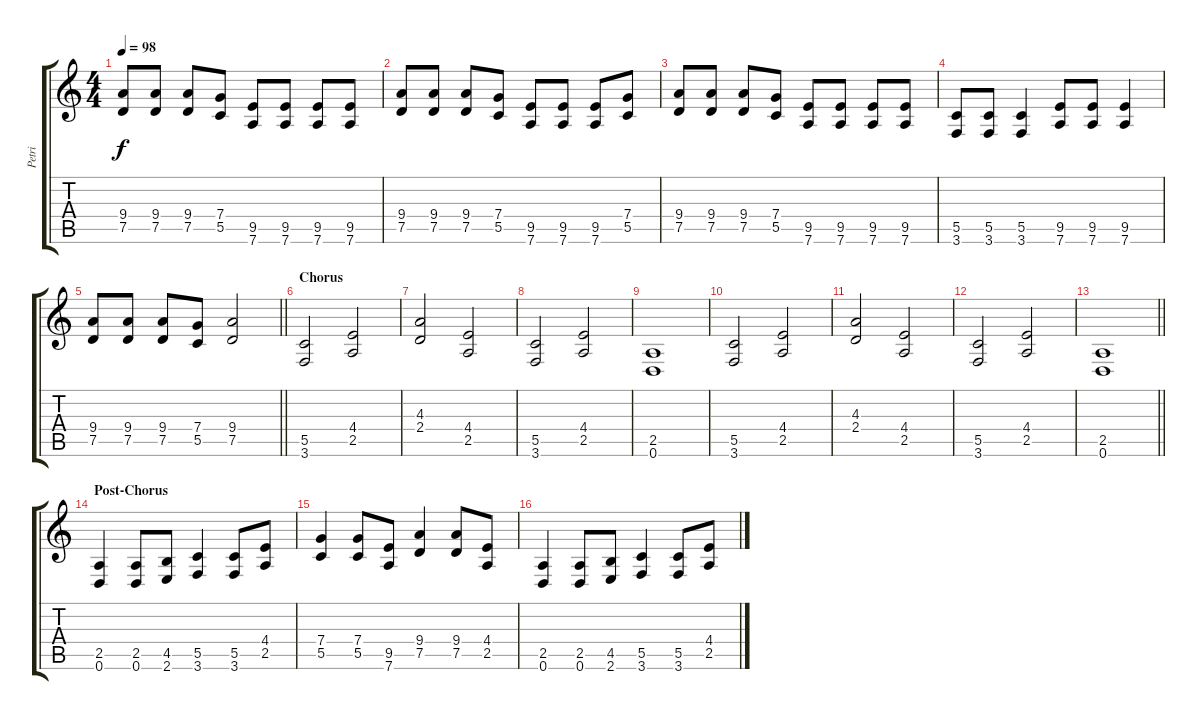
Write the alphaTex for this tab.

\track ("Petri" "Petri") {instrument distortionguitar}
\staff {score tabs}
\tuning (D4 A3 F3 C3 G2 D2) {hide}
\ts (4 4)
\tempo 98
\clef g2
\ks c
(9.4 7.5).8{dy f} (9.4 7.5).8 (9.4 7.5).8 (7.4 5.5).8 (9.5 7.6).8 (9.5 7.6).8 (9.5 7.6).8 (9.5 7.6).8 |
(9.4 7.5).8 (9.4 7.5).8 (9.4 7.5).8 (7.4 5.5).8 (9.5 7.6).8 (9.5 7.6).8 (9.5 7.6).8 (7.4 5.5).8 |
(9.4 7.5).8 (9.4 7.5).8 (9.4 7.5).8 (7.4 5.5).8 (9.5 7.6).8 (9.5 7.6).8 (9.5 7.6).8 (9.5 7.6).8 |
(5.5 3.6).8 (5.5 3.6).8 (5.5 3.6).4 (9.5 7.6).8 (9.5 7.6).8 (9.5 7.6).4 |
\barLineRight lightlight
(9.4 7.5).8 (9.4 7.5).8 (9.4 7.5).8 (7.4 5.5).8 (9.4 7.5).2 |
\section ("" "Chorus")
(5.5 3.6).2{volume 13} (4.4 2.5).2 |
(4.3 2.4).2 (4.4 2.5).2 |
(5.5 3.6).2 (4.4 2.5).2 |
(2.5 0.6).1 |
(5.5 3.6).2 (4.4 2.5).2 |
(4.3 2.4).2 (4.4 2.5).2 |
(5.5 3.6).2 (4.4 2.5).2 |
\barLineRight lightlight
(2.5 0.6).1 |
\section ("" "Post-Chorus")
(2.5 0.6).4 (2.5 0.6).8 (4.5 2.6).8 (5.5 3.6).4 (5.5 3.6).8 (4.4 2.5).8 |
(7.4 5.5).4 (7.4 5.5).8 (9.5 7.6).8 (9.4 7.5).4 (9.4 7.5).8 (4.4 2.5).8 |
(2.5 0.6).4 (2.5 0.6).8 (4.5 2.6).8 (5.5 3.6).4 (5.5 3.6).8 (4.4 2.5).8
